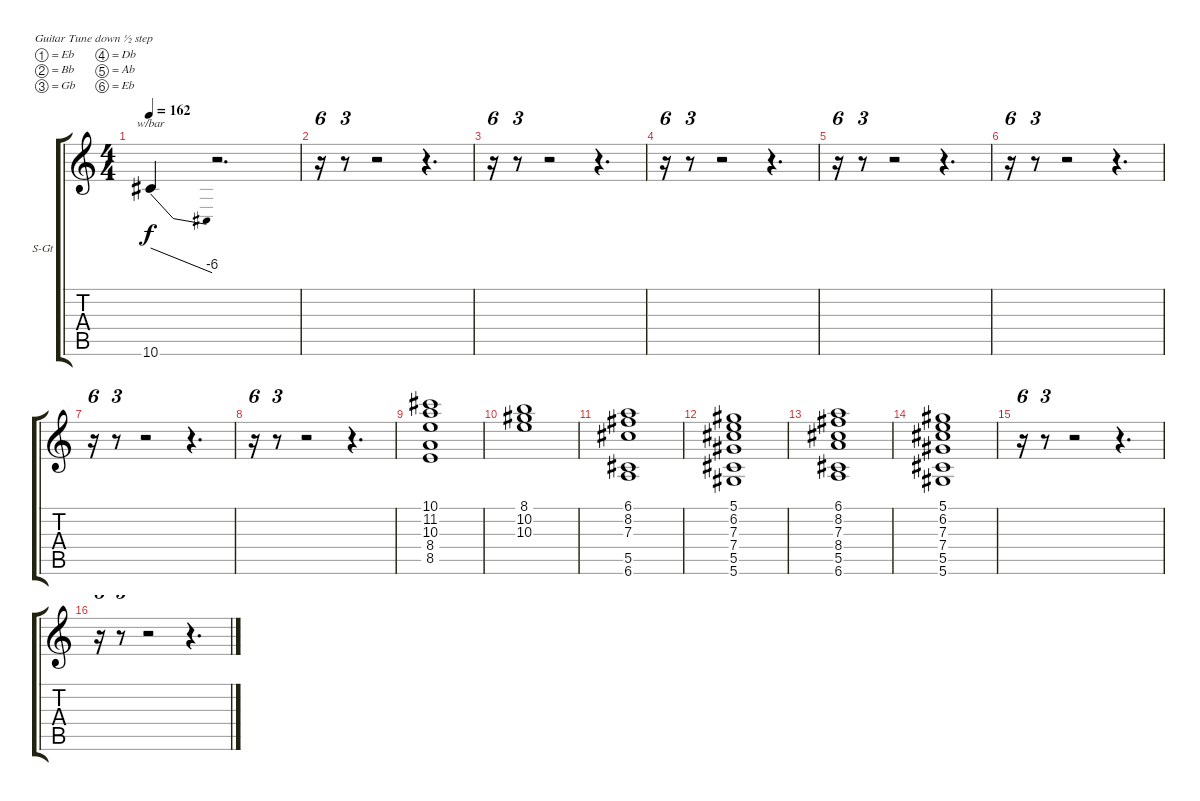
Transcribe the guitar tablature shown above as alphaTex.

\bracketExtendMode groupsimilarinstruments
\firstSystemTrackNameOrientation horizontal
\otherSystemsTrackNameOrientation horizontal
\track ("Keyboards" "S-Gt") {mute instrument choiraahs}
\staff {score tabs}
\tuning (Eb4 Bb3 Gb3 Db3 Ab2 Eb2)
\displaytranspose 12
\ts (4 4)
\tempo 162
\clef g2
\ks c
10.6.4{tbe (dive default 0 0 60 -24) dy f} r.2{d} |
r.16{tu (6 4)} r.8{tu (3 2)} r.2 r.4{d} |
r.16{tu (6 4)} r.8{tu (3 2)} r.2 r.4{d} |
r.16{tu (6 4)} r.8{tu (3 2)} r.2 r.4{d} |
r.16{tu (6 4)} r.8{tu (3 2)} r.2 r.4{d} |
r.16{tu (6 4)} r.8{tu (3 2)} r.2 r.4{d} |
r.16{tu (6 4)} r.8{tu (3 2)} r.2 r.4{d} |
r.16{tu (6 4)} r.8{tu (3 2)} r.2 r.4{d} |
(10.1 11.2 10.3 8.4 8.5).1 |
(8.1 10.2 10.3).1 |
(6.1 8.2 7.3 5.5 6.6).1 |
(5.1 6.2 7.3 7.4 5.5 5.6).1 |
(6.1 8.2 7.3 8.4 5.5 6.6).1 |
(5.1 6.2 7.3 7.4 5.5 5.6).1 |
r.16{tu (6 4)} r.8{tu (3 2)} r.2 r.4{d} |
r.16{tu (6 4)} r.8{tu (3 2)} r.2 r.4{d}
